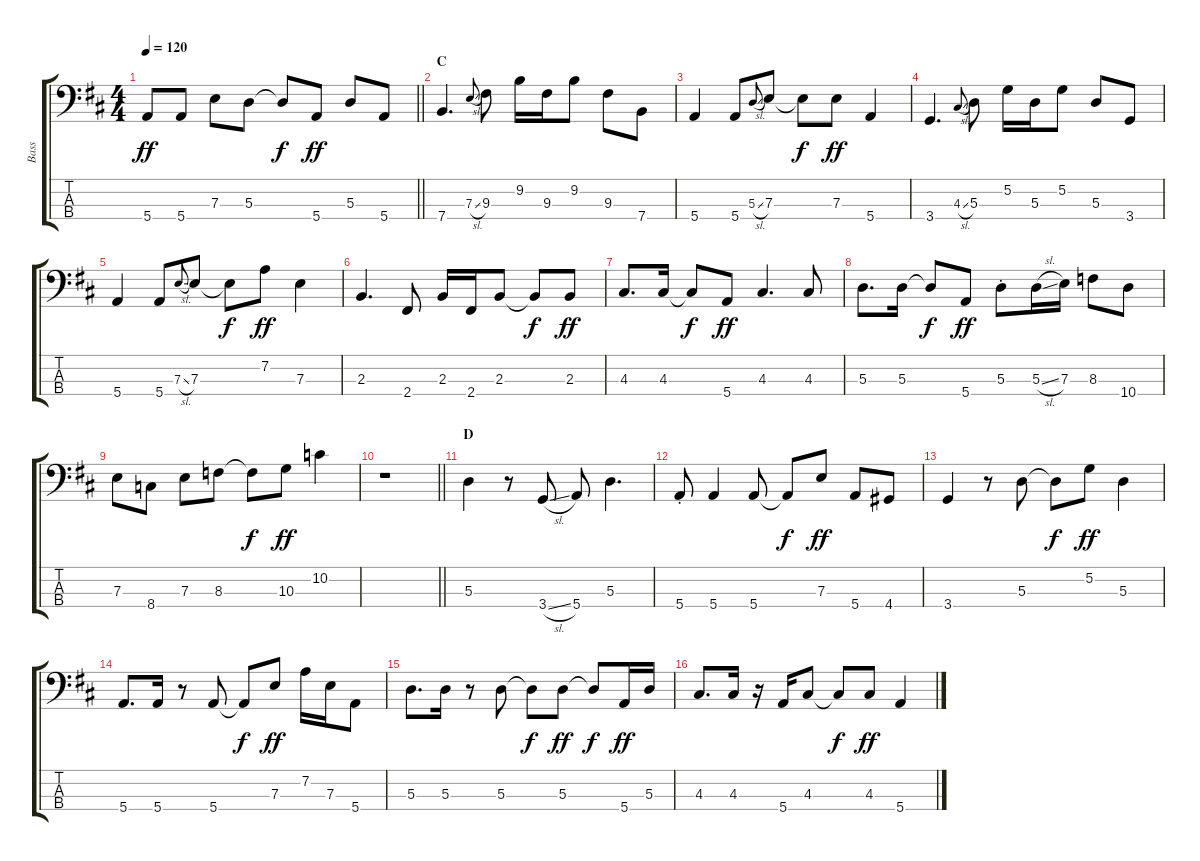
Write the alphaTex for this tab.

\track ("Bass" "Bass") {instrument electricbasspick}
\staff {score tabs}
\tuning (G2 D2 A1 E1) {hide}
\ts (4 4)
\tempo 120
\clef f4
\barLineRight lightlight
\ks d
5.4.8{dy ff} 5.4.8 7.3.8 5.3.8 5.3{t}.8{dy f} 5.4.8{dy ff} 5.3.8 5.4.8 |
\section ("" "C")
7.4.4{d} 7.3{sl}.8{gr onbeat} 9.3.8 9.2.16 9.3.16 9.2.8 9.3.8 7.4.8 |
5.4.4 5.4.8 5.3{sl}.8{gr onbeat} 7.3.8 7.3{t}.8{dy f} 7.3.8{dy ff} 5.4.4 |
3.4.4{d} 4.3{sl}.8{gr onbeat} 5.3.8 5.2.16 5.3.16 5.2.8 5.3.8 3.4.8 |
5.4.4 5.4.8 7.3{sl}.8{gr onbeat} 7.3.8 7.3{t}.8{dy f} 7.2.8{dy ff} 7.3.4 |
2.3.4{d} 2.4.8 2.3.16 2.4.16 2.3.8 2.3{t}.8{dy f} 2.3.8{dy ff} |
4.3.8{d} 4.3.16 4.3{t}.8{dy f} 5.4.8{dy ff} 4.3.4{d} 4.3.8 |
5.3.8{d} 5.3.16 5.3{t}.8{dy f} 5.4.8{dy ff} 5.3{st}.8 5.3{sl}.16 7.3.16 8.3.8 10.4.8 |
7.3.8 8.4.8 7.3.8 8.3.8 8.3{t}.8{dy f} 10.3.8{dy ff} 10.2.4 |
\barLineRight lightlight
r.1 |
\section ("" "D")
5.3.4 r.8 3.4{sl}.8 5.4.8 5.3.4{d} |
5.4{st}.8 5.4.4 5.4.8 5.4{t}.8{dy f} 7.3.8{dy ff} 5.4.8 4.4.8 |
3.4.4 r.8 5.3.8 5.3{t}.8{dy f} 5.2.8{dy ff} 5.3.4 |
5.4.8{d} 5.4.16 r.8 5.4.8 5.4{t}.8{dy f} 7.3.8{dy ff} 7.2.16 7.3.16 5.4.8 |
5.3.8{d} 5.3.16 r.8 5.3.8 5.3{t}.8{dy f} 5.3.8{dy ff} 5.3{t}.8{dy f} 5.4.16{dy ff} 5.3.16 |
4.3.8{d} 4.3.16 r.16 5.4.16 4.3.8 4.3{t}.8{dy f} 4.3.8{dy ff} 5.4.4
